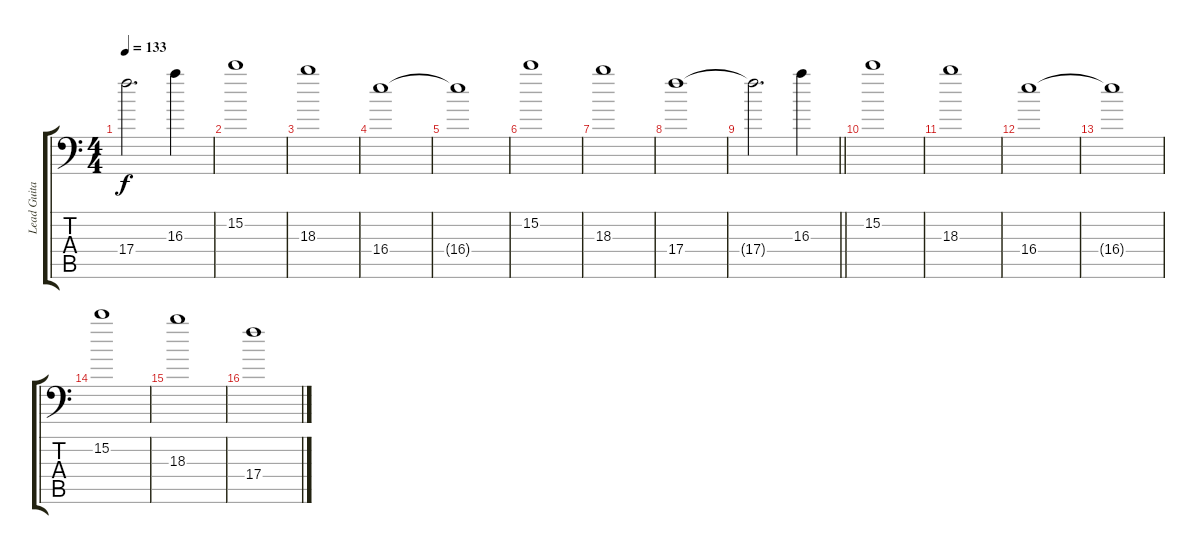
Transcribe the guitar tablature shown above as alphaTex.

\track ("Lead Guitar #2" "Lead Guita") {instrument electricguitarjazz}
\staff {score tabs}
\tuning (D4 A3 F3 C3 G2 A1) {hide}
\ts (4 4)
\tempo 133
\clef f4
\ks c
17.4{t}.2{d dy f} 16.3.4 |
15.2.1 |
18.3.1 |
16.4.1 |
16.4{t}.1 |
15.2.1 |
18.3.1 |
17.4.1 |
\barLineRight lightlight
17.4{t}.2{d} 16.3.4 |
\section ("" "")
15.2.1 |
18.3.1 |
16.4.1 |
16.4{t}.1 |
15.2.1 |
18.3.1 |
17.4.1
